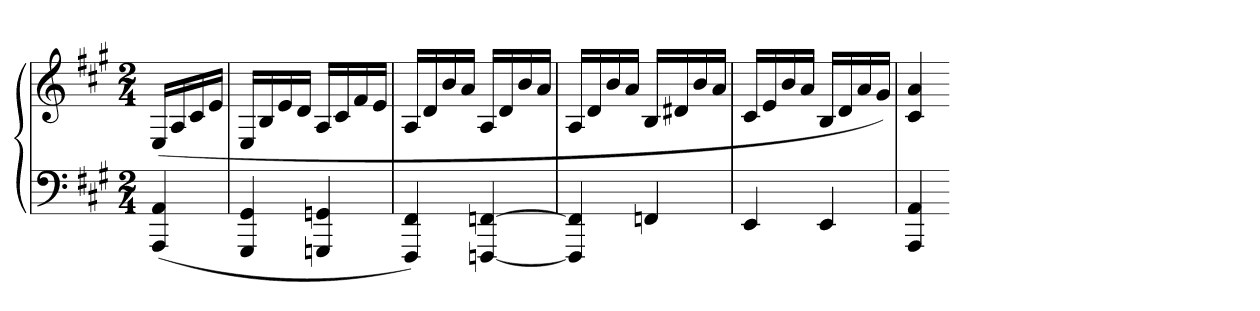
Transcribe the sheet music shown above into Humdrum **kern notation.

**kern	**kern
*part1	*part1
*staff2	*staff1
*clefF4	*clefG2
*k[f#c#g#]	*k[f#c#g#]
*A:	*A:
*M2/4	*M2/4
=	=
(4AAA 4AA	(16ELL
.	16A
.	16c#
.	16eJJ
=119	=119
4GGG# 4GG#	16ELL
.	16B
.	16e
.	16dJJ
4GGGn 4GGn	16ALL
.	16c#
.	16f#
.	16eJJ
=120	=120
4FFF# 4FF#)	16ALL
.	16d
.	16b
.	16aJJ
[4FFFn [4FFn	16ALL
.	16d
.	16b
.	16aJJ
=121	=121
4FFF] 4FF]	16ALL
.	16d
.	16b
.	16aJJ
4FFn	16BLL
.	16d#X
.	16b
.	16aJJ
=122	=122
4EE	16c#LL
.	16e
.	16b
.	16aJJ
4EE	16BLL
.	16d
.	16a
.	16g#JJ)
=123	=123
4AAA 4AA	4c# 4a
=-	=-
*-	*-
